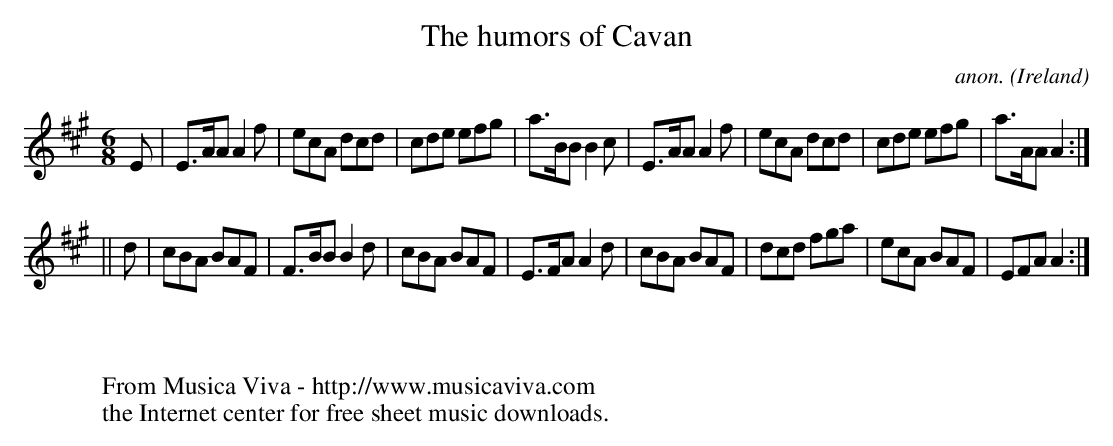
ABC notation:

X:1
T:The humors of Cavan
C:anon.
O:Ireland
M:6/8
L:1/8
K:A
E|E>AA A2f|ecA dcd|cde efg|a>BB B2c|E>AA A2f|ecA dcd|cde efg|a>AA A2:|
||d|cBA BAF|F>BB B2d|cBA BAF|E>FA A2d|cBA BAF|dcd fga|ecA BAF|EFA A2:|
W:
W:
W: From Musica Viva - http://www.musicaviva.com
W: the Internet center for free sheet music downloads.
